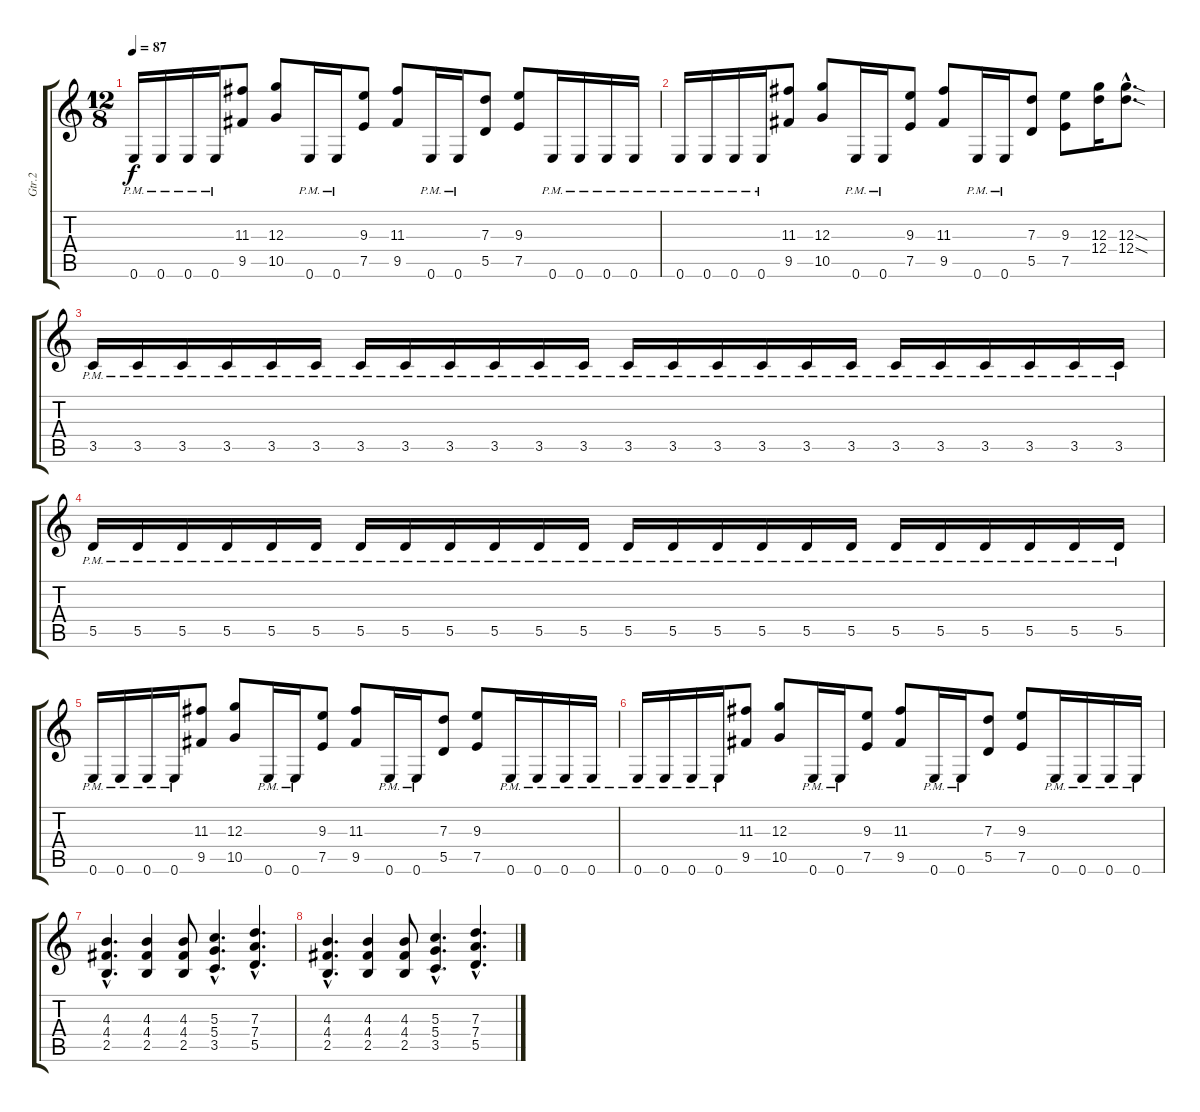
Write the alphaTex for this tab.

\track ("Gtr.2" "Gtr.2") {instrument electricguitarclean}
\staff {score tabs}
\tuning (E4 B3 G3 D3 A2 E2) {hide}
\ts (12 8)
\tempo 87
\clef g2
\ks c
0.6{pm}.16{dy f} 0.6{pm}.16 0.6{pm}.16 0.6{pm}.16 (11.3 9.5).8 (12.3 10.5).8 0.6{pm}.16 0.6{pm}.16 (9.3 7.5).8 (11.3 9.5).8 0.6{pm}.16 0.6{pm}.16 (7.3 5.5).8 (9.3 7.5).8 0.6{pm}.16 0.6{pm}.16 0.6{pm}.16 0.6{pm}.16 |
0.6{pm}.16 0.6{pm}.16 0.6{pm}.16 0.6{pm}.16 (11.3 9.5).8 (12.3 10.5).8 0.6{pm}.16 0.6{pm}.16 (9.3 7.5).8 (11.3 9.5).8 0.6{pm}.16 0.6{pm}.16 (7.3 5.5).8 (9.3 7.5).8 (12.3 12.4).16 (12.3{sod hac} 12.4{sod hac}).8{d} |
3.5{pm}.16 3.5{pm}.16 3.5{pm}.16 3.5{pm}.16 3.5{pm}.16 3.5{pm}.16 3.5{pm}.16 3.5{pm}.16 3.5{pm}.16 3.5{pm}.16 3.5{pm}.16 3.5{pm}.16 3.5{pm}.16 3.5{pm}.16 3.5{pm}.16 3.5{pm}.16 3.5{pm}.16 3.5{pm}.16 3.5{pm}.16 3.5{pm}.16 3.5{pm}.16 3.5{pm}.16 3.5{pm}.16 3.5{pm}.16 |
5.5{pm}.16 5.5{pm}.16 5.5{pm}.16 5.5{pm}.16 5.5{pm}.16 5.5{pm}.16 5.5{pm}.16 5.5{pm}.16 5.5{pm}.16 5.5{pm}.16 5.5{pm}.16 5.5{pm}.16 5.5{pm}.16 5.5{pm}.16 5.5{pm}.16 5.5{pm}.16 5.5{pm}.16 5.5{pm}.16 5.5{pm}.16 5.5{pm}.16 5.5{pm}.16 5.5{pm}.16 5.5{pm}.16 5.5{pm}.16 |
0.6{pm}.16 0.6{pm}.16 0.6{pm}.16 0.6{pm}.16 (11.3 9.5).8 (12.3 10.5).8 0.6{pm}.16 0.6{pm}.16 (9.3 7.5).8 (11.3 9.5).8 0.6{pm}.16 0.6{pm}.16 (7.3 5.5).8 (9.3 7.5).8 0.6{pm}.16 0.6{pm}.16 0.6{pm}.16 0.6{pm}.16 |
0.6{pm}.16 0.6{pm}.16 0.6{pm}.16 0.6{pm}.16 (11.3 9.5).8 (12.3 10.5).8 0.6{pm}.16 0.6{pm}.16 (9.3 7.5).8 (11.3 9.5).8 0.6{pm}.16 0.6{pm}.16 (7.3 5.5).8 (9.3 7.5).8 0.6{pm}.16 0.6{pm}.16 0.6{pm}.16 0.6{pm}.16 |
(4.3{hac} 4.4{hac} 2.5{hac}).4{d} (4.3 4.4 2.5).4 (4.3 4.4 2.5).8 (5.3{hac} 5.4{hac} 3.5{hac}).4{d} (7.3{hac} 7.4{hac} 5.5{hac}).4{d} |
(4.3{hac} 4.4{hac} 2.5{hac}).4{d} (4.3 4.4 2.5).4 (4.3 4.4 2.5).8 (5.3{hac} 5.4{hac} 3.5{hac}).4{d} (7.3{hac} 7.4{hac} 5.5{hac}).4{d}
